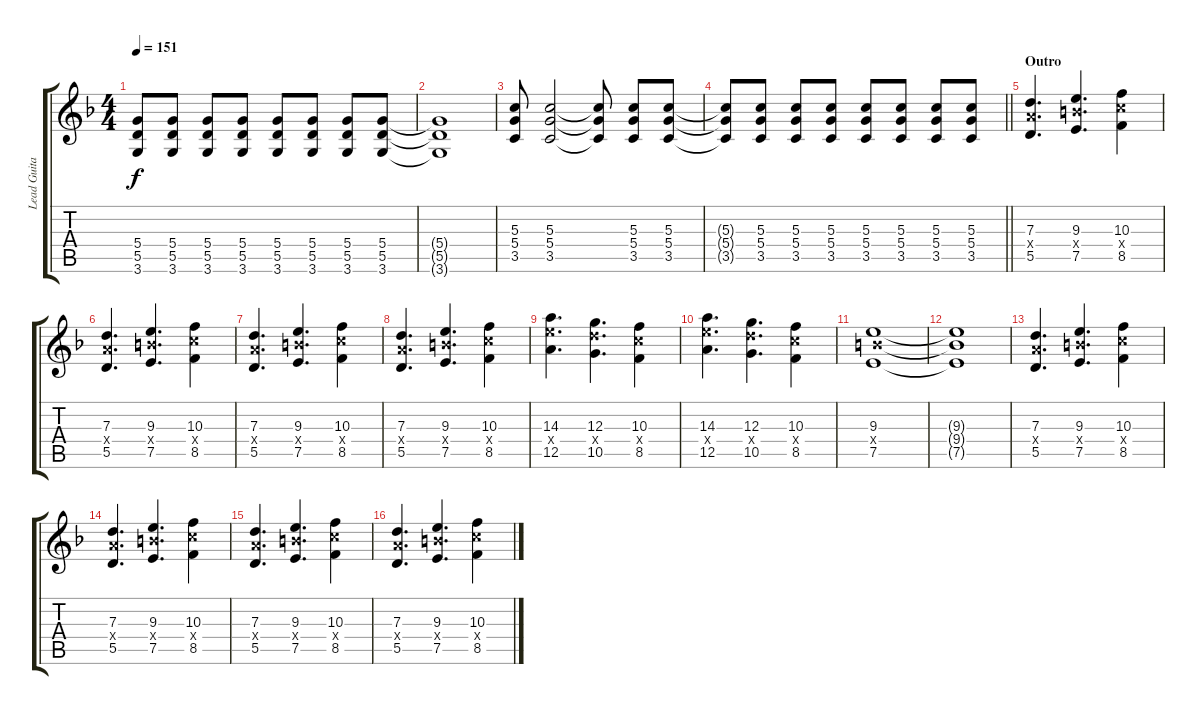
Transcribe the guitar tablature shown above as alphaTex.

\track ("Lead Guitar 1 - Brian Baker" "Lead Guita") {instrument distortionguitar}
\staff {score tabs}
\tuning (E4 B3 G3 D3 A2 E2) {hide}
\ts (4 4)
\tempo 151
\clef g2
\ks f
(5.4 5.5 3.6).8{dy f} (5.4 5.5 3.6).8 (5.4 5.5 3.6).8 (5.4 5.5 3.6).8 (5.4 5.5 3.6).8 (5.4 5.5 3.6).8 (5.4 5.5 3.6).8 (5.4 5.5 3.6).8 |
(5.4{t} 5.5{t} 3.6{t}).1 |
(5.3 5.4 3.5).8 (5.3 5.4 3.5).2 (5.3{t} 5.4{t} 3.5{t}).8 (5.3 5.4 3.5).8 (5.3 5.4 3.5).8 |
\barLineRight lightlight
(5.3{t} 5.4{t} 3.5{t}).8 (5.3 5.4 3.5).8 (5.3 5.4 3.5).8 (5.3 5.4 3.5).8 (5.3 5.4 3.5).8 (5.3 5.4 3.5).8 (5.3 5.4 3.5).8 (5.3 5.4 3.5).8 |
\section ("" "Outro")
(7.3 7.4{x} 5.5).4{d} (9.3 9.4{x} 7.5).4{d} (10.3 10.4{x} 8.5).4 |
(7.3 7.4{x} 5.5).4{d} (9.3 9.4{x} 7.5).4{d} (10.3 10.4{x} 8.5).4 |
(7.3 7.4{x} 5.5).4{d} (9.3 9.4{x} 7.5).4{d} (10.3 10.4{x} 8.5).4 |
(7.3 7.4{x} 5.5).4{d} (9.3 9.4{x} 7.5).4{d} (10.3 10.4{x} 8.5).4 |
(14.3 14.4{x} 12.5).4{d} (12.3 12.4{x} 10.5).4{d} (10.3 10.4{x} 8.5).4 |
(14.3 14.4{x} 12.5).4{d} (12.3 12.4{x} 10.5).4{d} (10.3 10.4{x} 8.5).4 |
(9.3 9.4{x} 7.5).1 |
(9.3{t} 9.4{t} 7.5{t}).1 |
(7.3 7.4{x} 5.5).4{d} (9.3 9.4{x} 7.5).4{d} (10.3 10.4{x} 8.5).4 |
(7.3 7.4{x} 5.5).4{d} (9.3 9.4{x} 7.5).4{d} (10.3 10.4{x} 8.5).4 |
(7.3 7.4{x} 5.5).4{d} (9.3 9.4{x} 7.5).4{d} (10.3 10.4{x} 8.5).4 |
(7.3 7.4{x} 5.5).4{d} (9.3 9.4{x} 7.5).4{d} (10.3 10.4{x} 8.5).4
